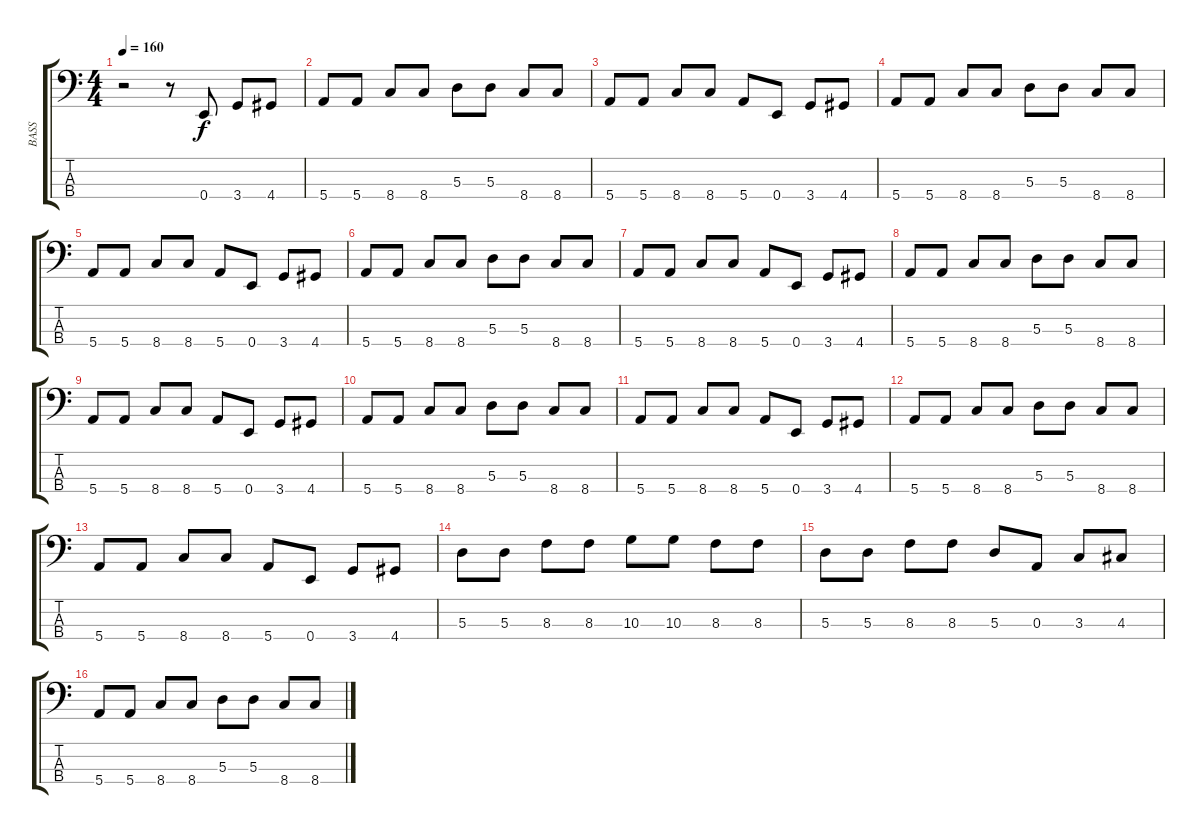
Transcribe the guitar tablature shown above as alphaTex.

\track ("BASS" "BASS") {instrument electricbasspick}
\staff {score tabs}
\tuning (G2 D2 A1 E1) {hide}
\ts (4 4)
\tempo 160
\clef f4
\ks c
r.2{dy f instrument electricbasspick} r.8 0.4.8 3.4.8 4.4.8 |
5.4.8 5.4.8 8.4.8 8.4.8 5.3.8 5.3.8 8.4.8 8.4.8 |
5.4.8 5.4.8 8.4.8 8.4.8 5.4.8 0.4.8 3.4.8 4.4.8 |
5.4.8 5.4.8 8.4.8 8.4.8 5.3.8 5.3.8 8.4.8 8.4.8 |
5.4.8 5.4.8 8.4.8 8.4.8 5.4.8 0.4.8 3.4.8 4.4.8 |
5.4.8 5.4.8 8.4.8 8.4.8 5.3.8 5.3.8 8.4.8 8.4.8 |
5.4.8 5.4.8 8.4.8 8.4.8 5.4.8 0.4.8 3.4.8 4.4.8 |
5.4.8 5.4.8 8.4.8 8.4.8 5.3.8 5.3.8 8.4.8 8.4.8 |
5.4.8 5.4.8 8.4.8 8.4.8 5.4.8 0.4.8 3.4.8 4.4.8 |
5.4.8 5.4.8 8.4.8 8.4.8 5.3.8 5.3.8 8.4.8 8.4.8 |
5.4.8 5.4.8 8.4.8 8.4.8 5.4.8 0.4.8 3.4.8 4.4.8 |
5.4.8 5.4.8 8.4.8 8.4.8 5.3.8 5.3.8 8.4.8 8.4.8 |
5.4.8 5.4.8 8.4.8 8.4.8 5.4.8 0.4.8 3.4.8 4.4.8 |
5.3.8 5.3.8 8.3.8 8.3.8 10.3.8 10.3.8 8.3.8 8.3.8 |
5.3.8 5.3.8 8.3.8 8.3.8 5.3.8 0.3.8 3.3.8 4.3.8 |
5.4.8 5.4.8 8.4.8 8.4.8 5.3.8 5.3.8 8.4.8 8.4.8
